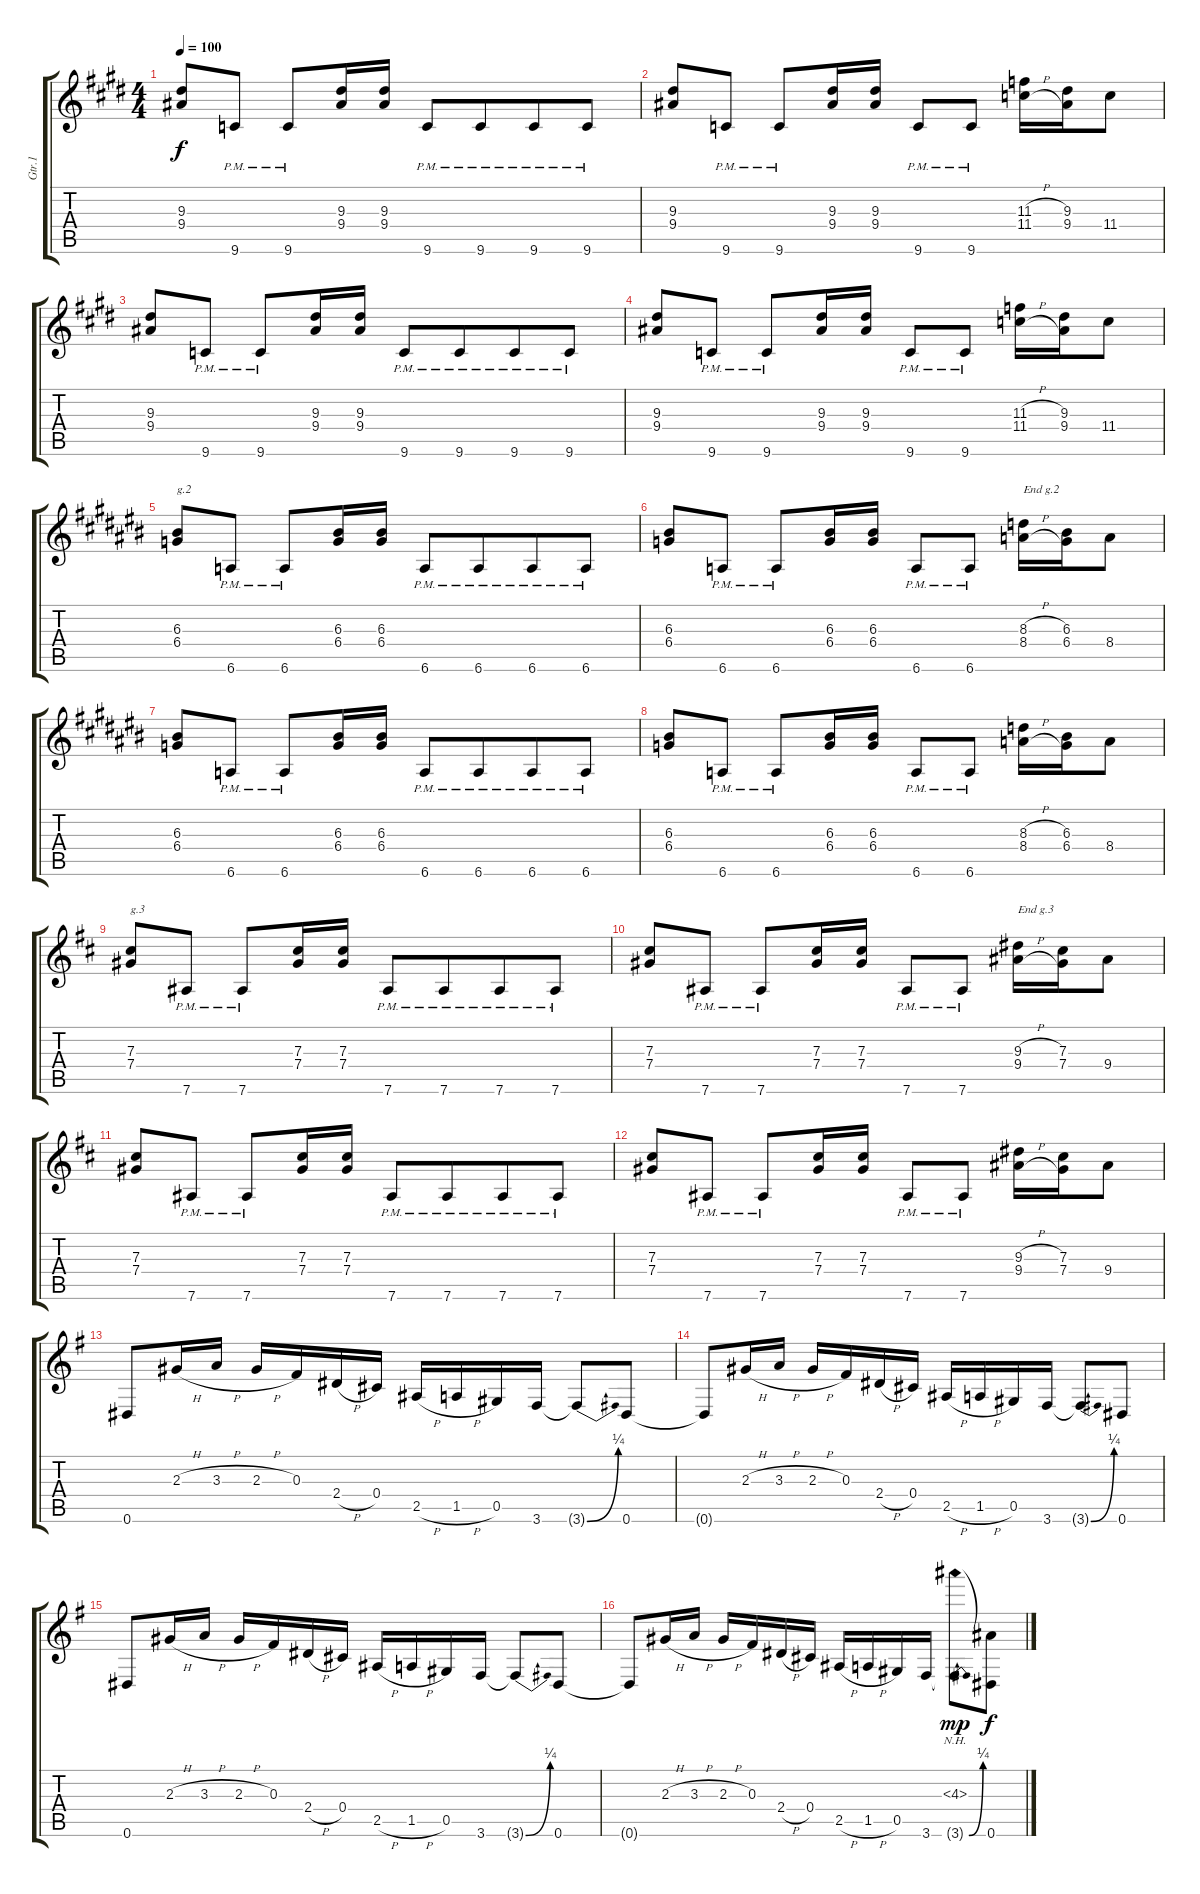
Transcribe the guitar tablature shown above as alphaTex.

\track ("Gtr.1" "Gtr.1") {instrument overdrivenguitar}
\staff {score tabs}
\tuning (Eb4 Bb3 Gb3 Db3 Ab2 Eb2) {hide}
\ts (4 4)
\tempo 100
\clef g2
\ks c#minor
(9.3 9.4).8{dy f} 9.6{pm}.8 9.6{pm}.8 (9.3 9.4).16 (9.3 9.4).16 9.6{pm}.8 9.6{pm}.8{beam merge} 9.6{pm}.8 9.6{pm}.8 |
(9.3 9.4).8 9.6{pm}.8 9.6{pm}.8 (9.3 9.4).16 (9.3 9.4).16 9.6{pm}.8 9.6{pm}.8 (11.3{h} 11.4{h}).16 (9.3 9.4).16 11.4.8 |
(9.3 9.4).8 9.6{pm}.8 9.6{pm}.8 (9.3 9.4).16 (9.3 9.4).16 9.6{pm}.8 9.6{pm}.8{beam merge} 9.6{pm}.8 9.6{pm}.8 |
(9.3 9.4).8 9.6{pm}.8 9.6{pm}.8 (9.3 9.4).16 (9.3 9.4).16 9.6{pm}.8 9.6{pm}.8 (11.3{h} 11.4{h}).16 (9.3 9.4).16 11.4.8 |
\ks a#minor
(6.3 6.4).8{txt "g.2"} 6.6{pm}.8 6.6{pm}.8 (6.3 6.4).16 (6.3 6.4).16 6.6{pm}.8 6.6{pm}.8{beam merge} 6.6{pm}.8 6.6{pm}.8 |
(6.3 6.4).8 6.6{pm}.8 6.6{pm}.8 (6.3 6.4).16 (6.3 6.4).16 6.6{pm}.8 6.6{pm}.8 (8.3{h} 8.4{h}).16{txt "End g.2"} (6.3 6.4).16 8.4.8 |
(6.3 6.4).8 6.6{pm}.8 6.6{pm}.8 (6.3 6.4).16 (6.3 6.4).16 6.6{pm}.8 6.6{pm}.8{beam merge} 6.6{pm}.8 6.6{pm}.8 |
(6.3 6.4).8 6.6{pm}.8 6.6{pm}.8 (6.3 6.4).16 (6.3 6.4).16 6.6{pm}.8 6.6{pm}.8 (8.3{h} 8.4{h}).16 (6.3 6.4).16 8.4.8 |
\ks bminor
(7.3 7.4).8{txt "g.3"} 7.6{pm}.8 7.6{pm}.8 (7.3 7.4).16 (7.3 7.4).16 7.6{pm}.8 7.6{pm}.8{beam merge} 7.6{pm}.8 7.6{pm}.8 |
(7.3 7.4).8 7.6{pm}.8 7.6{pm}.8 (7.3 7.4).16 (7.3 7.4).16 7.6{pm}.8 7.6{pm}.8 (9.3{h} 9.4{h}).16{txt "End g.3"} (7.3 7.4).16 9.4.8 |
(7.3 7.4).8 7.6{pm}.8 7.6{pm}.8 (7.3 7.4).16 (7.3 7.4).16 7.6{pm}.8 7.6{pm}.8{beam merge} 7.6{pm}.8 7.6{pm}.8 |
(7.3 7.4).8 7.6{pm}.8 7.6{pm}.8 (7.3 7.4).16 (7.3 7.4).16 7.6{pm}.8 7.6{pm}.8 (9.3{h} 9.4{h}).16 (7.3 7.4).16 9.4.8 |
\ks g
0.6.8 2.3{h}.16 3.3{h}.16 2.3{h}.16 0.3.16 2.4{h}.16 0.4.16 2.5{h}.16 1.5{h}.16 0.5.16 3.6.16 3.6{be (bend 0 0 60 1) t}.8 0.6.8 |
0.6{t}.8 2.3{h}.16 3.3{h}.16 2.3{h}.16 0.3.16 2.4{h}.16 0.4.16 2.5{h}.16 1.5{h}.16 0.5.16 3.6.16 3.6{be (bend 0 0 60 1) t}.8 0.6.8 |
0.6.8 2.3{h}.16 3.3{h}.16 2.3{h}.16 0.3.16 2.4{h}.16 0.4.16 2.5{h}.16 1.5{h}.16 0.5.16 3.6.16 3.6{be (bend 0 0 60 1) t}.8 0.6.8 |
0.6{t}.8 2.3{h}.16 3.3{h}.16 2.3{h}.16 0.3.16 2.4{h}.16 0.4.16 2.5{h}.16 1.5{h}.16 0.5.16 3.6.16 (4.3{nh} 3.6{be (bend 0 0 60 1) t}).8{dy mp} (4.3{t} 0.6).8{dy f}
